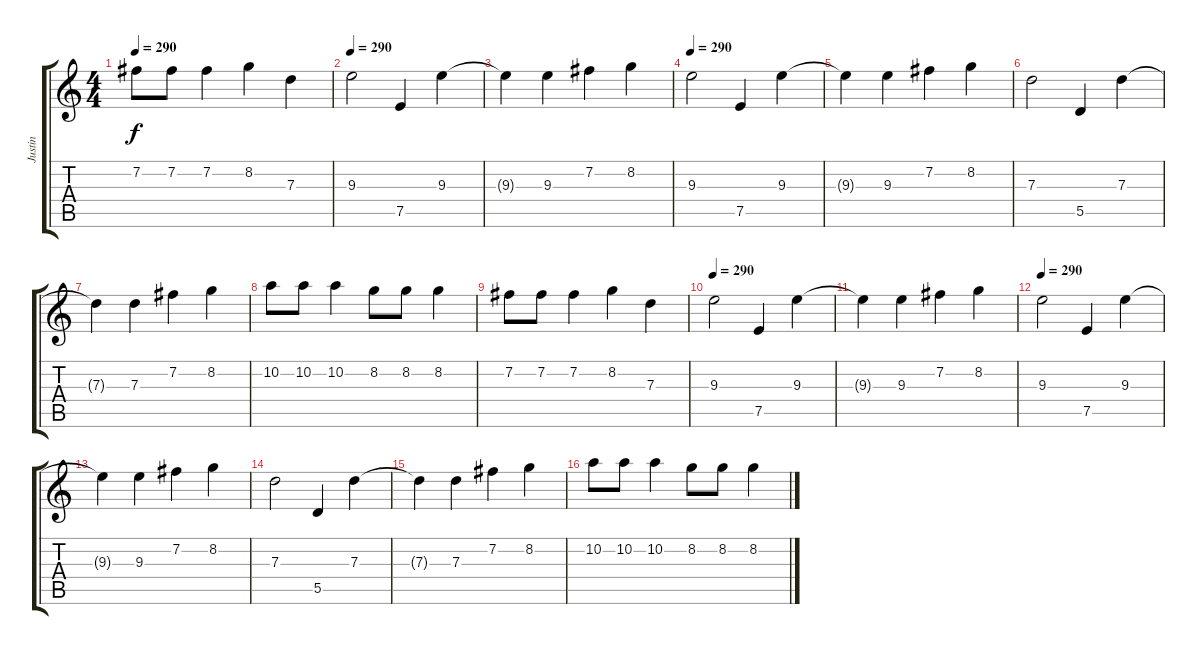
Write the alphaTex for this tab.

\track ("Justin" "Justin") {instrument distortionguitar}
\staff {score tabs}
\tuning (E4 B3 G3 D3 A2 E2) {hide}
\ts (4 4)
\tempo 290
\clef g2
\ks c
7.2.8{dy f} 7.2.8 7.2.4 8.2.4 7.3.4 |
\tempo 255
\tempo 290
9.3.2 7.5.4 9.3.4 |
9.3{t}.4 9.3.4 7.2.4 8.2.4 |
\tempo 255
\tempo 290
9.3.2 7.5.4 9.3.4 |
9.3{t}.4 9.3.4 7.2.4 8.2.4 |
7.3.2 5.5.4 7.3.4 |
7.3{t}.4 7.3.4 7.2.4 8.2.4 |
10.2.8 10.2.8 10.2.4 8.2.8 8.2.8 8.2.4 |
7.2.8 7.2.8 7.2.4 8.2.4 7.3.4 |
\tempo 255
\tempo 290
9.3.2 7.5.4 9.3.4 |
9.3{t}.4 9.3.4 7.2.4 8.2.4 |
\tempo 255
\tempo 290
9.3.2 7.5.4 9.3.4 |
9.3{t}.4 9.3.4 7.2.4 8.2.4 |
7.3.2 5.5.4 7.3.4 |
7.3{t}.4 7.3.4 7.2.4 8.2.4 |
10.2.8 10.2.8 10.2.4 8.2.8 8.2.8 8.2.4
